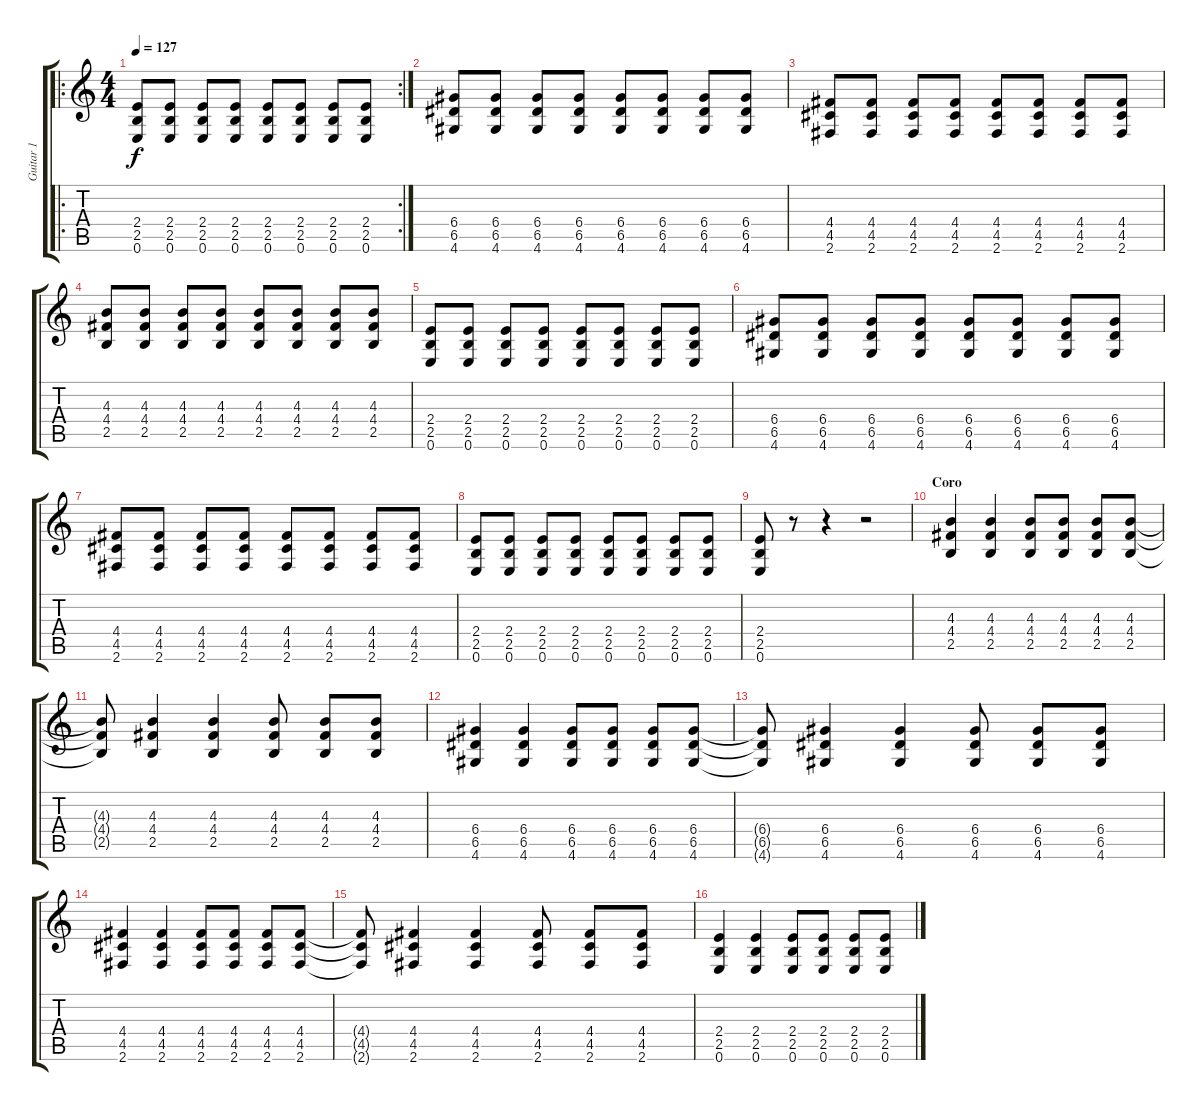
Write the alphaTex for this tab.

\track ("Guitar 1" "Guitar 1") {instrument distortionguitar}
\staff {score tabs}
\tuning (E4 B3 G3 D3 A2 E2) {hide}
\ro
\rc 2
\ts (4 4)
\tempo 127
\clef g2
\ks c
(2.4 2.5 0.6).8{dy f} (2.4 2.5 0.6).8 (2.4 2.5 0.6).8 (2.4 2.5 0.6).8 (2.4 2.5 0.6).8 (2.4 2.5 0.6).8 (2.4 2.5 0.6).8 (2.4 2.5 0.6).8 |
(6.4 6.5 4.6).8 (6.4 6.5 4.6).8 (6.4 6.5 4.6).8 (6.4 6.5 4.6).8 (6.4 6.5 4.6).8 (6.4 6.5 4.6).8 (6.4 6.5 4.6).8 (6.4 6.5 4.6).8 |
(4.4 4.5 2.6).8 (4.4 4.5 2.6).8 (4.4 4.5 2.6).8 (4.4 4.5 2.6).8 (4.4 4.5 2.6).8 (4.4 4.5 2.6).8 (4.4 4.5 2.6).8 (4.4 4.5 2.6).8 |
(4.3 4.4 2.5).8 (4.3 4.4 2.5).8 (4.3 4.4 2.5).8 (4.3 4.4 2.5).8 (4.3 4.4 2.5).8 (4.3 4.4 2.5).8 (4.3 4.4 2.5).8 (4.3 4.4 2.5).8 |
(2.4 2.5 0.6).8 (2.4 2.5 0.6).8 (2.4 2.5 0.6).8 (2.4 2.5 0.6).8 (2.4 2.5 0.6).8 (2.4 2.5 0.6).8 (2.4 2.5 0.6).8 (2.4 2.5 0.6).8 |
(6.4 6.5 4.6).8 (6.4 6.5 4.6).8 (6.4 6.5 4.6).8 (6.4 6.5 4.6).8 (6.4 6.5 4.6).8 (6.4 6.5 4.6).8 (6.4 6.5 4.6).8 (6.4 6.5 4.6).8 |
(4.4 4.5 2.6).8 (4.4 4.5 2.6).8 (4.4 4.5 2.6).8 (4.4 4.5 2.6).8 (4.4 4.5 2.6).8 (4.4 4.5 2.6).8 (4.4 4.5 2.6).8 (4.4 4.5 2.6).8 |
(2.4 2.5 0.6).8 (2.4 2.5 0.6).8 (2.4 2.5 0.6).8 (2.4 2.5 0.6).8 (2.4 2.5 0.6).8 (2.4 2.5 0.6).8 (2.4 2.5 0.6).8 (2.4 2.5 0.6).8 |
(2.4 2.5 0.6).8 r.8 r.4 r.2 |
\section ("" "Coro")
(4.3 4.4 2.5).4 (4.3 4.4 2.5).4 (4.3 4.4 2.5).8 (4.3 4.4 2.5).8 (4.3 4.4 2.5).8 (4.3 4.4 2.5).8 |
(4.3{t} 4.4{t} 2.5{t}).8 (4.3 4.4 2.5).4 (4.3 4.4 2.5).4 (4.3 4.4 2.5).8 (4.3 4.4 2.5).8 (4.3 4.4 2.5).8 |
(6.4 6.5 4.6).4 (6.4 6.5 4.6).4 (6.4 6.5 4.6).8 (6.4 6.5 4.6).8 (6.4 6.5 4.6).8 (6.4 6.5 4.6).8 |
(6.4{t} 6.5{t} 4.6{t}).8 (6.4 6.5 4.6).4 (6.4 6.5 4.6).4 (6.4 6.5 4.6).8 (6.4 6.5 4.6).8 (6.4 6.5 4.6).8 |
(4.4 4.5 2.6).4 (4.4 4.5 2.6).4 (4.4 4.5 2.6).8 (4.4 4.5 2.6).8 (4.4 4.5 2.6).8 (4.4 4.5 2.6).8 |
(4.4{t} 4.5{t} 2.6{t}).8 (4.4 4.5 2.6).4 (4.4 4.5 2.6).4 (4.4 4.5 2.6).8 (4.4 4.5 2.6).8 (4.4 4.5 2.6).8 |
(2.4 2.5 0.6).4 (2.4 2.5 0.6).4 (2.4 2.5 0.6).8 (2.4 2.5 0.6).8 (2.4 2.5 0.6).8 (2.4 2.5 0.6).8
